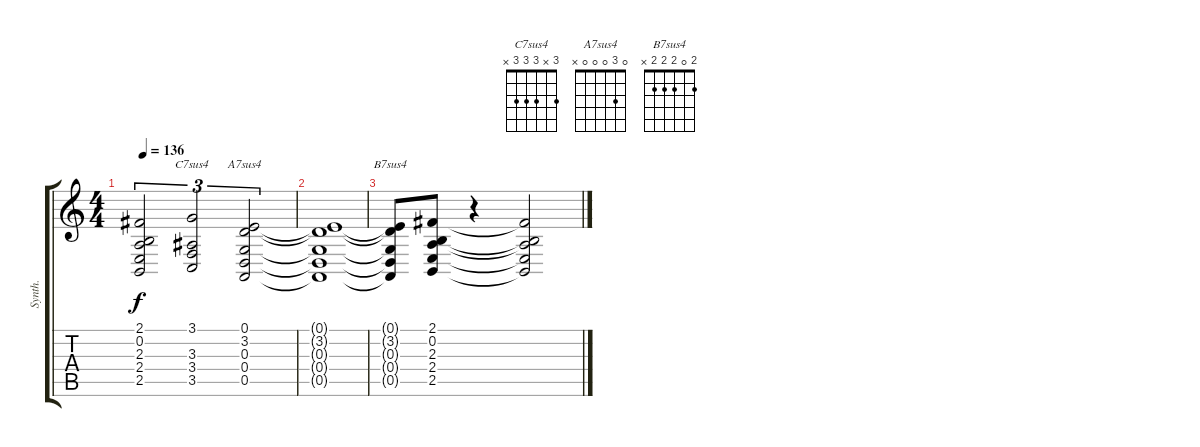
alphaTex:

\track ("Synth." "Synth.") {instrument reedorgan}
\staff {score tabs}
\tuning (E4 B3 G3 D3 A2 E2) {hide}
\chord ("C7sus4" 3 x 3 3 3 x)
\chord ("A7sus4" 0 3 0 0 0 x)
\chord ("B7sus4" 2 0 2 2 2 x)
\ts (4 4)
\tempo 136
\clef g2
\ks c
(2.1{t} 0.2{t} 2.3{t} 2.4{t} 2.5{t}).2{tu (3 2) dy f} (3.1 3.3 3.4 3.5).2{tu (3 2) ch "C7sus4"} (0.1 3.2 0.3 0.4 0.5).2{tu (3 2) ch "A7sus4"} |
(0.1{t} 3.2{t} 0.3{t} 0.4{t} 0.5{t}).1 |
(0.1{t} 3.2{t} 0.3{t} 0.4{t} 0.5{t}).8{ch "B7sus4"} (2.1 0.2 2.3 2.4 2.5).8 r.4 (2.1{t} 0.2{t} 2.3{t} 2.4{t} 2.5{t}).2
